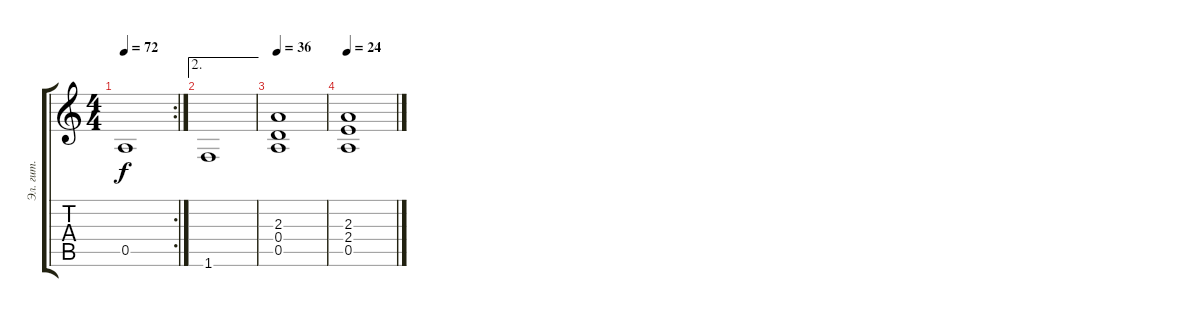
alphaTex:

\track ("Эл. гит." "Эл. гит.") {instrument distortionguitar}
\staff {score tabs}
\tuning (E4 B3 G3 D3 A2 E2) {hide}
\rc 2
\ts (4 4)
\tempo 72
\clef g2
\ks c
0.5.1{dy f} |
\ae 2
1.6.1 |
\tempo 36
(2.3 0.4 0.5).1 |
\tempo 24
(2.3 2.4 0.5).1
